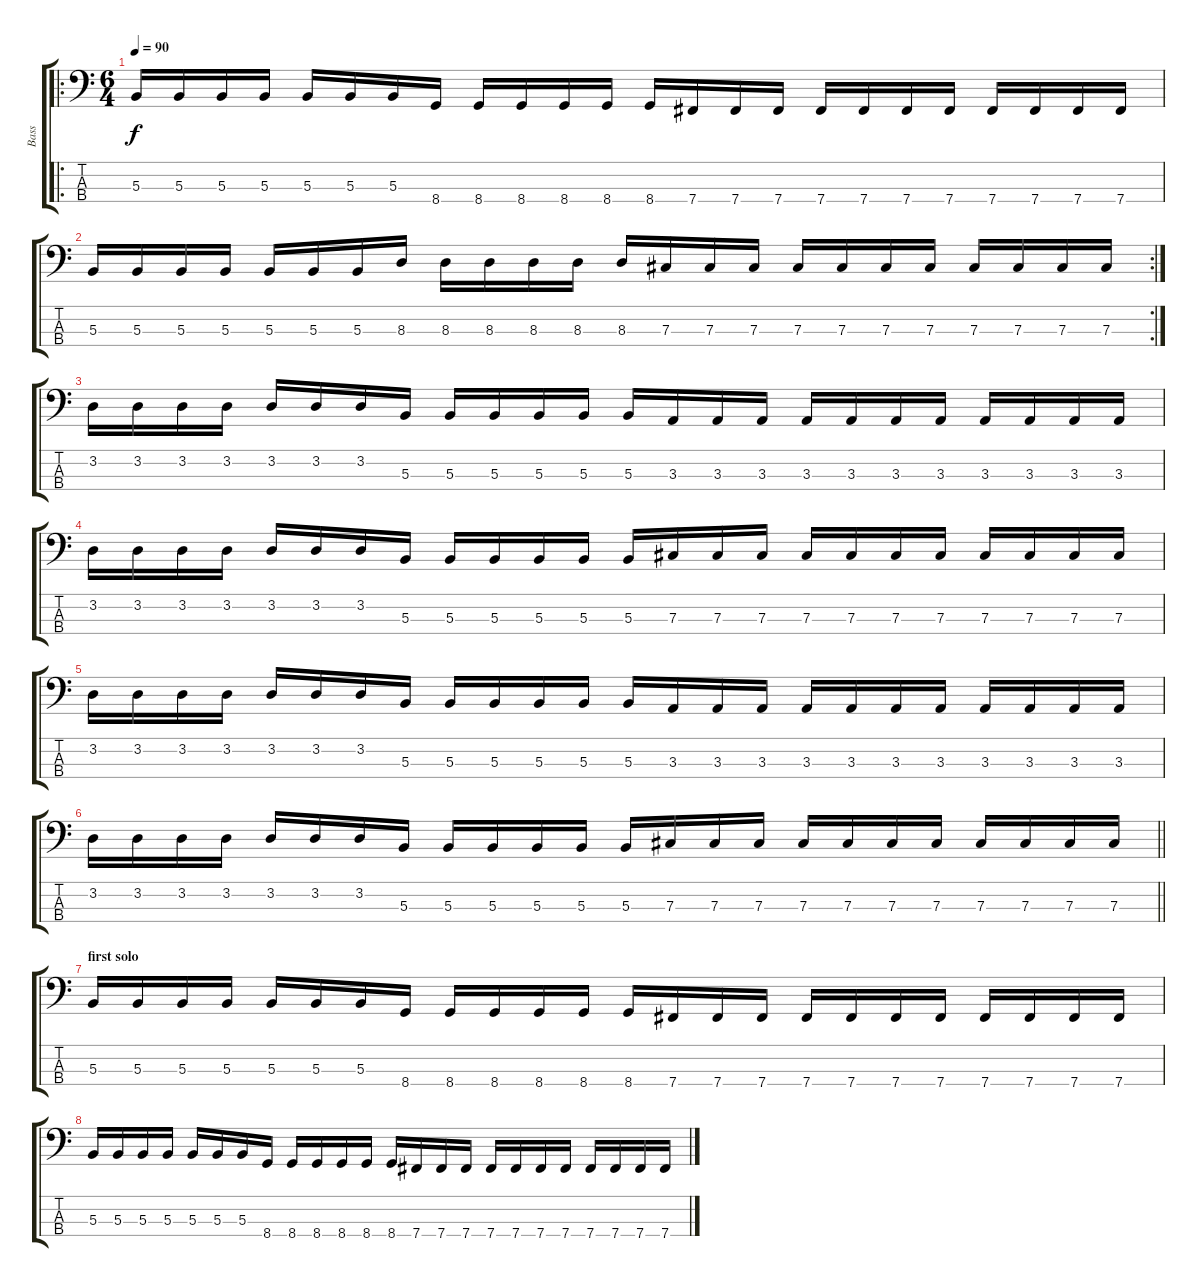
\track ("Bass" "Bass") {instrument electricbasspick}
\staff {score tabs}
\tuning (E2 B1 Gb1 B0) {hide}
\ro
\ts (6 4)
\tempo 90
\clef f4
\ks c
5.3.16{dy f} 5.3.16 5.3.16 5.3.16 5.3.16 5.3.16 5.3.16 8.4.16 8.4.16 8.4.16 8.4.16 8.4.16 8.4.16 7.4.16 7.4.16 7.4.16 7.4.16 7.4.16 7.4.16 7.4.16 7.4.16 7.4.16 7.4.16 7.4.16 |
\rc 2
5.3.16 5.3.16 5.3.16 5.3.16 5.3.16 5.3.16 5.3.16 8.3.16 8.3.16 8.3.16 8.3.16 8.3.16 8.3.16 7.3.16 7.3.16 7.3.16 7.3.16 7.3.16 7.3.16 7.3.16 7.3.16 7.3.16 7.3.16 7.3.16 |
3.2.16 3.2.16 3.2.16 3.2.16 3.2.16 3.2.16 3.2.16 5.3.16 5.3.16 5.3.16 5.3.16 5.3.16 5.3.16 3.3.16 3.3.16 3.3.16 3.3.16 3.3.16 3.3.16 3.3.16 3.3.16 3.3.16 3.3.16 3.3.16 |
3.2.16 3.2.16 3.2.16 3.2.16 3.2.16 3.2.16 3.2.16 5.3.16 5.3.16 5.3.16 5.3.16 5.3.16 5.3.16 7.3.16 7.3.16 7.3.16 7.3.16 7.3.16 7.3.16 7.3.16 7.3.16 7.3.16 7.3.16 7.3.16 |
3.2.16 3.2.16 3.2.16 3.2.16 3.2.16 3.2.16 3.2.16 5.3.16 5.3.16 5.3.16 5.3.16 5.3.16 5.3.16 3.3.16 3.3.16 3.3.16 3.3.16 3.3.16 3.3.16 3.3.16 3.3.16 3.3.16 3.3.16 3.3.16 |
\barLineRight lightlight
3.2.16 3.2.16 3.2.16 3.2.16 3.2.16 3.2.16 3.2.16 5.3.16 5.3.16 5.3.16 5.3.16 5.3.16 5.3.16 7.3.16 7.3.16 7.3.16 7.3.16 7.3.16 7.3.16 7.3.16 7.3.16 7.3.16 7.3.16 7.3.16 |
\section ("" "first solo")
5.3.16 5.3.16 5.3.16 5.3.16 5.3.16 5.3.16 5.3.16 8.4.16 8.4.16 8.4.16 8.4.16 8.4.16 8.4.16 7.4.16 7.4.16 7.4.16 7.4.16 7.4.16 7.4.16 7.4.16 7.4.16 7.4.16 7.4.16 7.4.16 |
5.3.16 5.3.16 5.3.16 5.3.16 5.3.16 5.3.16 5.3.16 8.4.16 8.4.16 8.4.16 8.4.16 8.4.16 8.4.16 7.4.16 7.4.16 7.4.16 7.4.16 7.4.16 7.4.16 7.4.16 7.4.16 7.4.16 7.4.16 7.4.16
